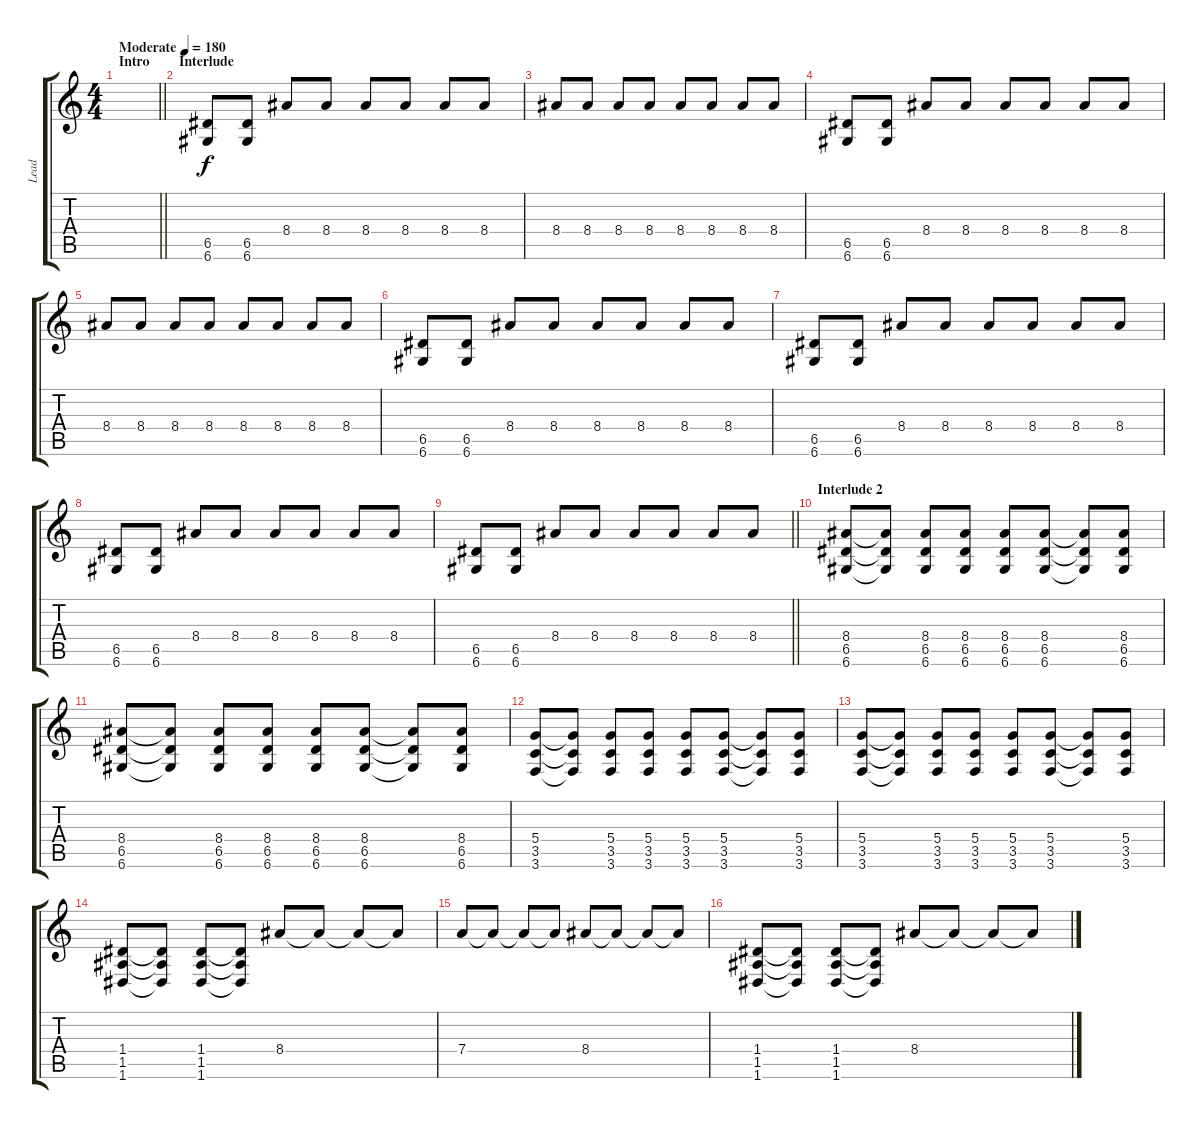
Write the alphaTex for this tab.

\track ("Lead" "Lead") {instrument distortionguitar}
\staff {score tabs}
\tuning (E4 B3 G3 D3 A2 D2) {hide}
\ts (4 4)
\section ("" "Intro")
\tempo (180 "Moderate")
\clef g2
\barLineRight lightlight
\ks c
|
\section ("" "Interlude")
(6.5 6.6).8 (6.5 6.6).8 8.4.8 8.4.8 8.4.8 8.4.8 8.4.8 8.4.8 |
8.4.8 8.4.8 8.4.8 8.4.8 8.4.8 8.4.8 8.4.8 8.4.8 |
(6.5 6.6).8 (6.5 6.6).8 8.4.8 8.4.8 8.4.8 8.4.8 8.4.8 8.4.8 |
8.4.8 8.4.8 8.4.8 8.4.8 8.4.8 8.4.8 8.4.8 8.4.8 |
(6.5 6.6).8 (6.5 6.6).8 8.4.8 8.4.8 8.4.8 8.4.8 8.4.8 8.4.8 |
(6.5 6.6).8 (6.5 6.6).8 8.4.8 8.4.8 8.4.8 8.4.8 8.4.8 8.4.8 |
(6.5 6.6).8 (6.5 6.6).8 8.4.8 8.4.8 8.4.8 8.4.8 8.4.8 8.4.8 |
\barLineRight lightlight
(6.5 6.6).8 (6.5 6.6).8 8.4.8 8.4.8 8.4.8 8.4.8 8.4.8 8.4.8 |
\section ("" "Interlude 2")
(8.4 6.5 6.6).8 (8.4{t} 6.5{t} 6.6{t}).8 (8.4 6.5 6.6).8 (8.4 6.5 6.6).8 (8.4 6.5 6.6).8 (8.4 6.5 6.6).8 (8.4{t} 6.5{t} 6.6{t}).8 (8.4 6.5 6.6).8 |
(8.4 6.5 6.6).8 (8.4{t} 6.5{t} 6.6{t}).8 (8.4 6.5 6.6).8 (8.4 6.5 6.6).8 (8.4 6.5 6.6).8 (8.4 6.5 6.6).8 (8.4{t} 6.5{t} 6.6{t}).8 (8.4 6.5 6.6).8 |
(5.4 3.5 3.6).8 (5.4{t} 3.5{t} 3.6{t}).8 (5.4 3.5 3.6).8 (5.4 3.5 3.6).8 (5.4 3.5 3.6).8 (5.4 3.5 3.6).8 (5.4{t} 3.5{t} 3.6{t}).8 (5.4 3.5 3.6).8 |
(5.4 3.5 3.6).8 (5.4{t} 3.5{t} 3.6{t}).8 (5.4 3.5 3.6).8 (5.4 3.5 3.6).8 (5.4 3.5 3.6).8 (5.4 3.5 3.6).8 (5.4{t} 3.5{t} 3.6{t}).8 (5.4 3.5 3.6).8 |
(1.4 1.5 1.6).8 (1.4{t} 1.5{t} 1.6{t}).8 (1.4 1.5 1.6).8 (1.4{t} 1.5{t} 1.6{t}).8 8.4.8 8.4{t}.8 8.4{t}.8 8.4{t}.8 |
7.4.8 7.4{t}.8 7.4{t}.8 7.4{t}.8 8.4.8 8.4{t}.8 8.4{t}.8 8.4{t}.8 |
(1.4 1.5 1.6).8 (1.4{t} 1.5{t} 1.6{t}).8 (1.4 1.5 1.6).8 (1.4{t} 1.5{t} 1.6{t}).8 8.4.8 8.4{t}.8 8.4{t}.8 8.4{t}.8
